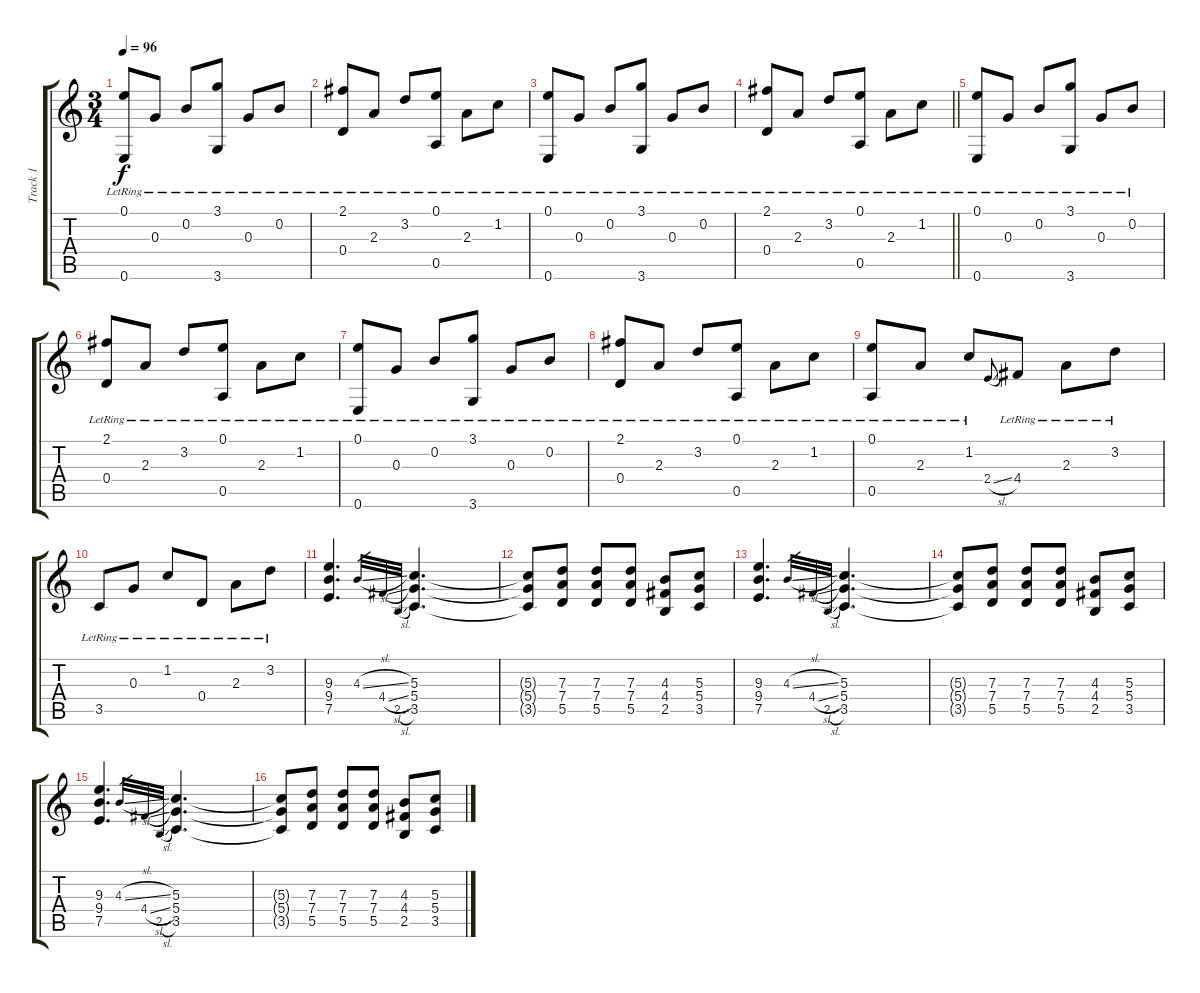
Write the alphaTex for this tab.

\track ("Track 1" "Track 1") {instrument acousticguitarsteel}
\staff {score tabs}
\tuning (E4 B3 G3 D3 A2 E2) {hide}
\ts (3 4)
\tempo 96
\clef g2
\ks c
(0.1{lr} 0.6{lr}).8{dy f} 0.3{lr}.8 0.2{lr}.8 (3.1{lr} 3.6{lr}).8 0.3{lr}.8 0.2{lr}.8 |
(2.1{lr} 0.4{lr}).8 2.3{lr}.8 3.2{lr}.8 (0.1{lr} 0.5{lr}).8 2.3{lr}.8 1.2{lr}.8 |
(0.1{lr} 0.6{lr}).8 0.3{lr}.8 0.2{lr}.8 (3.1{lr} 3.6{lr}).8 0.3{lr}.8 0.2{lr}.8 |
\barLineRight lightlight
(2.1{lr} 0.4{lr}).8 2.3{lr}.8 3.2{lr}.8 (0.1{lr} 0.5{lr}).8 2.3{lr}.8 1.2{lr}.8 |
(0.1{lr} 0.6{lr}).8 0.3{lr}.8 0.2{lr}.8 (3.1{lr} 3.6{lr}).8 0.3{lr}.8 0.2{lr}.8 |
(2.1{lr} 0.4{lr}).8 2.3{lr}.8 3.2{lr}.8 (0.1{lr} 0.5{lr}).8 2.3{lr}.8 1.2{lr}.8 |
(0.1{lr} 0.6{lr}).8 0.3{lr}.8 0.2{lr}.8 (3.1{lr} 3.6{lr}).8 0.3{lr}.8 0.2{lr}.8 |
(2.1{lr} 0.4{lr}).8 2.3{lr}.8 3.2{lr}.8 (0.1{lr} 0.5{lr}).8 2.3{lr}.8 1.2{lr}.8 |
(0.1{lr} 0.5{lr}).8 2.3{lr}.8 1.2{lr}.8 2.4{sl}.8{gr onbeat} 4.4{lr}.8 2.3{lr}.8 3.2{lr}.8 |
3.5{lr}.8 0.3{lr}.8 1.2{lr}.8 0.4{lr}.8 2.3{lr}.8 3.2{lr}.8 |
(9.3 9.4 7.5).4{d instrument distortionguitar} 4.3{sl}.32{gr} 4.4{sl}.32{gr} 2.5{sl}.32{gr} (5.3 5.4 3.5).4{d} |
(5.3{t} 5.4{t} 3.5{t}).8 (7.3 7.4 5.5).8 (7.3 7.4 5.5).8 (7.3 7.4 5.5).8 (4.3 4.4 2.5).8 (5.3 5.4 3.5).8 |
(9.3 9.4 7.5).4{d} 4.3{sl}.32{gr} 4.4{sl}.32{gr} 2.5{sl}.32{gr} (5.3 5.4 3.5).4{d} |
(5.3{t} 5.4{t} 3.5{t}).8 (7.3 7.4 5.5).8 (7.3 7.4 5.5).8 (7.3 7.4 5.5).8 (4.3 4.4 2.5).8 (5.3 5.4 3.5).8 |
(9.3 9.4 7.5).4{d} 4.3{sl}.32{gr} 4.4{sl}.32{gr} 2.5{sl}.32{gr} (5.3 5.4 3.5).4{d} |
(5.3{t} 5.4{t} 3.5{t}).8 (7.3 7.4 5.5).8 (7.3 7.4 5.5).8 (7.3 7.4 5.5).8 (4.3 4.4 2.5).8 (5.3 5.4 3.5).8
